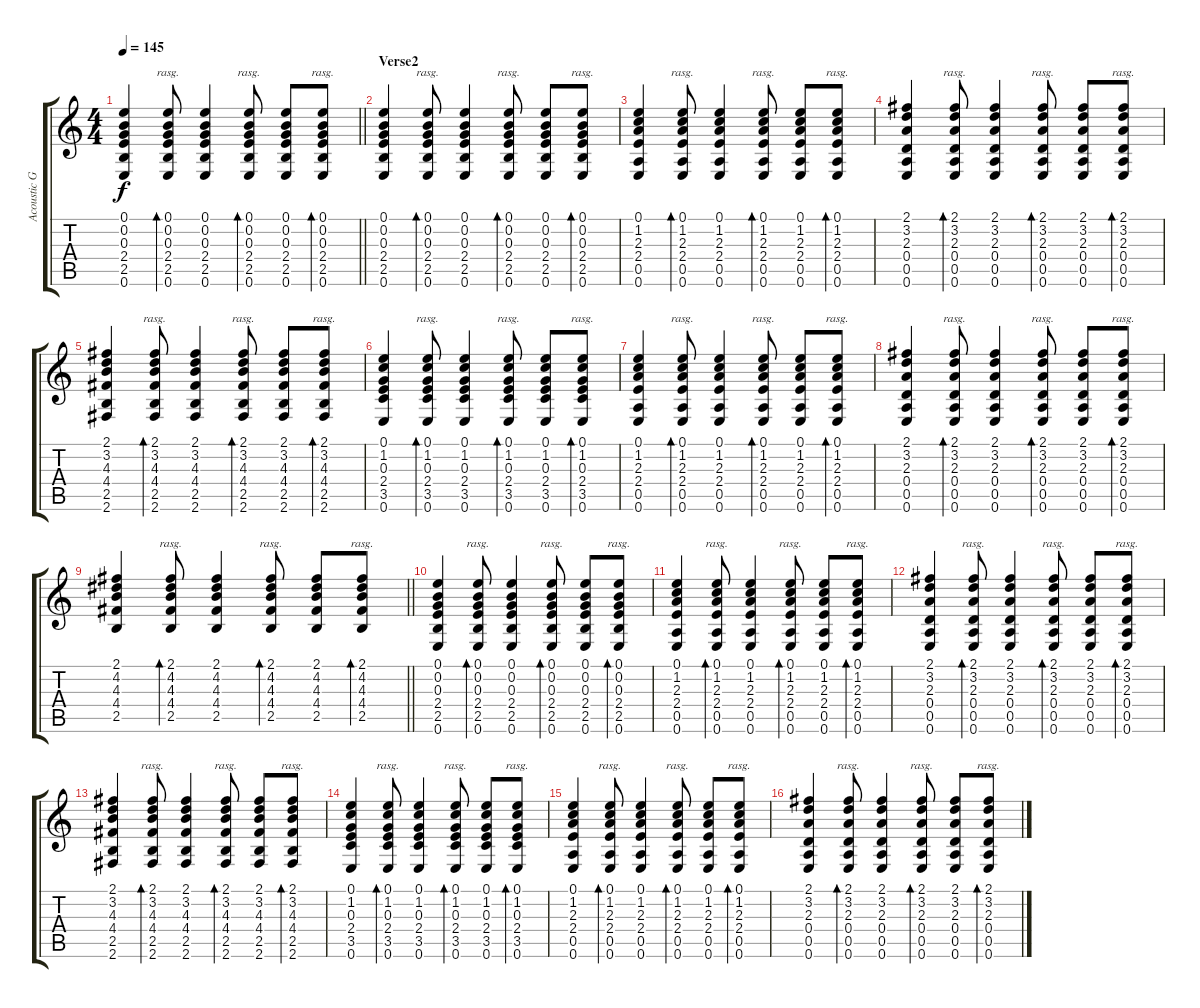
\track ("Acoustic Guitar (Steel)" "Acoustic G") {instrument acousticguitarsteel}
\staff {score tabs}
\tuning (E4 B3 G3 D3 A2 E2) {hide}
\ts (4 4)
\tempo 145
\clef g2
\barLineRight lightlight
\ks c
(0.1 0.2 0.3 2.4 2.5 0.6).4{dy f} (0.1 0.2 0.3 2.4 2.5 0.6).8{bd 30 rasg ii} (0.1 0.2 0.3 2.4 2.5 0.6).4 (0.1 0.2 0.3 2.4 2.5 0.6).8{bd 30 rasg ii} (0.1 0.2 0.3 2.4 2.5 0.6).8 (0.1 0.2 0.3 2.4 2.5 0.6).8{bd 30 rasg ii} |
\section ("" "Verse2")
(0.1 0.2 0.3 2.4 2.5 0.6).4 (0.1 0.2 0.3 2.4 2.5 0.6).8{bd 30 rasg ii} (0.1 0.2 0.3 2.4 2.5 0.6).4 (0.1 0.2 0.3 2.4 2.5 0.6).8{bd 30 rasg ii} (0.1 0.2 0.3 2.4 2.5 0.6).8 (0.1 0.2 0.3 2.4 2.5 0.6).8{bd 30 rasg ii} |
(0.1 1.2 2.3 2.4 0.5 0.6).4 (0.1 1.2 2.3 2.4 0.5 0.6).8{bd 30 rasg ii} (0.1 1.2 2.3 2.4 0.5 0.6).4 (0.1 1.2 2.3 2.4 0.5 0.6).8{bd 30 rasg ii} (0.1 1.2 2.3 2.4 0.5 0.6).8 (0.1 1.2 2.3 2.4 0.5 0.6).8{bd 30 rasg ii} |
(2.1 3.2 2.3 0.4 0.5 0.6).4 (2.1 3.2 2.3 0.4 0.5 0.6).8{bd 30 rasg ii} (2.1 3.2 2.3 0.4 0.5 0.6).4 (2.1 3.2 2.3 0.4 0.5 0.6).8{bd 30 rasg ii} (2.1 3.2 2.3 0.4 0.5 0.6).8 (2.1 3.2 2.3 0.4 0.5 0.6).8{bd 30 rasg ii} |
(2.1 3.2 4.3 4.4 2.5 2.6).4 (2.1 3.2 4.3 4.4 2.5 2.6).8{bd 30 rasg ii} (2.1 3.2 4.3 4.4 2.5 2.6).4 (2.1 3.2 4.3 4.4 2.5 2.6).8{bd 30 rasg ii} (2.1 3.2 4.3 4.4 2.5 2.6).8 (2.1 3.2 4.3 4.4 2.5 2.6).8{bd 30 rasg ii} |
(0.1 1.2 0.3 2.4 3.5 0.6).4 (0.1 1.2 0.3 2.4 3.5 0.6).8{bd 30 rasg ii} (0.1 1.2 0.3 2.4 3.5 0.6).4 (0.1 1.2 0.3 2.4 3.5 0.6).8{bd 30 rasg ii} (0.1 1.2 0.3 2.4 3.5 0.6).8 (0.1 1.2 0.3 2.4 3.5 0.6).8{bd 30 rasg ii} |
(0.1 1.2 2.3 2.4 0.5 0.6).4 (0.1 1.2 2.3 2.4 0.5 0.6).8{bd 30 rasg ii} (0.1 1.2 2.3 2.4 0.5 0.6).4 (0.1 1.2 2.3 2.4 0.5 0.6).8{bd 30 rasg ii} (0.1 1.2 2.3 2.4 0.5 0.6).8 (0.1 1.2 2.3 2.4 0.5 0.6).8{bd 30 rasg ii} |
(2.1 3.2 2.3 0.4 0.5 0.6).4 (2.1 3.2 2.3 0.4 0.5 0.6).8{bd 30 rasg ii} (2.1 3.2 2.3 0.4 0.5 0.6).4 (2.1 3.2 2.3 0.4 0.5 0.6).8{bd 30 rasg ii} (2.1 3.2 2.3 0.4 0.5 0.6).8 (2.1 3.2 2.3 0.4 0.5 0.6).8{bd 30 rasg ii} |
\barLineRight lightlight
(2.1 4.2 4.3 4.4 2.5).4 (2.1 4.2 4.3 4.4 2.5).8{bd 30 rasg ii} (2.1 4.2 4.3 4.4 2.5).4 (2.1 4.2 4.3 4.4 2.5).8{bd 30 rasg ii} (2.1 4.2 4.3 4.4 2.5).8 (2.1 4.2 4.3 4.4 2.5).8{bd 30 rasg ii} |
(0.1 0.2 0.3 2.4 2.5 0.6).4 (0.1 0.2 0.3 2.4 2.5 0.6).8{bd 30 rasg ii} (0.1 0.2 0.3 2.4 2.5 0.6).4 (0.1 0.2 0.3 2.4 2.5 0.6).8{bd 30 rasg ii} (0.1 0.2 0.3 2.4 2.5 0.6).8 (0.1 0.2 0.3 2.4 2.5 0.6).8{bd 30 rasg ii} |
(0.1 1.2 2.3 2.4 0.5 0.6).4 (0.1 1.2 2.3 2.4 0.5 0.6).8{bd 30 rasg ii} (0.1 1.2 2.3 2.4 0.5 0.6).4 (0.1 1.2 2.3 2.4 0.5 0.6).8{bd 30 rasg ii} (0.1 1.2 2.3 2.4 0.5 0.6).8 (0.1 1.2 2.3 2.4 0.5 0.6).8{bd 30 rasg ii} |
(2.1 3.2 2.3 0.4 0.5 0.6).4 (2.1 3.2 2.3 0.4 0.5 0.6).8{bd 30 rasg ii} (2.1 3.2 2.3 0.4 0.5 0.6).4 (2.1 3.2 2.3 0.4 0.5 0.6).8{bd 30 rasg ii} (2.1 3.2 2.3 0.4 0.5 0.6).8 (2.1 3.2 2.3 0.4 0.5 0.6).8{bd 30 rasg ii} |
(2.1 3.2 4.3 4.4 2.5 2.6).4 (2.1 3.2 4.3 4.4 2.5 2.6).8{bd 30 rasg ii} (2.1 3.2 4.3 4.4 2.5 2.6).4 (2.1 3.2 4.3 4.4 2.5 2.6).8{bd 30 rasg ii} (2.1 3.2 4.3 4.4 2.5 2.6).8 (2.1 3.2 4.3 4.4 2.5 2.6).8{bd 30 rasg ii} |
(0.1 1.2 0.3 2.4 3.5 0.6).4 (0.1 1.2 0.3 2.4 3.5 0.6).8{bd 30 rasg ii} (0.1 1.2 0.3 2.4 3.5 0.6).4 (0.1 1.2 0.3 2.4 3.5 0.6).8{bd 30 rasg ii} (0.1 1.2 0.3 2.4 3.5 0.6).8 (0.1 1.2 0.3 2.4 3.5 0.6).8{bd 30 rasg ii} |
(0.1 1.2 2.3 2.4 0.5 0.6).4 (0.1 1.2 2.3 2.4 0.5 0.6).8{bd 30 rasg ii} (0.1 1.2 2.3 2.4 0.5 0.6).4 (0.1 1.2 2.3 2.4 0.5 0.6).8{bd 30 rasg ii} (0.1 1.2 2.3 2.4 0.5 0.6).8 (0.1 1.2 2.3 2.4 0.5 0.6).8{bd 30 rasg ii} |
(2.1 3.2 2.3 0.4 0.5 0.6).4 (2.1 3.2 2.3 0.4 0.5 0.6).8{bd 30 rasg ii} (2.1 3.2 2.3 0.4 0.5 0.6).4 (2.1 3.2 2.3 0.4 0.5 0.6).8{bd 30 rasg ii} (2.1 3.2 2.3 0.4 0.5 0.6).8 (2.1 3.2 2.3 0.4 0.5 0.6).8{bd 30 rasg ii}
